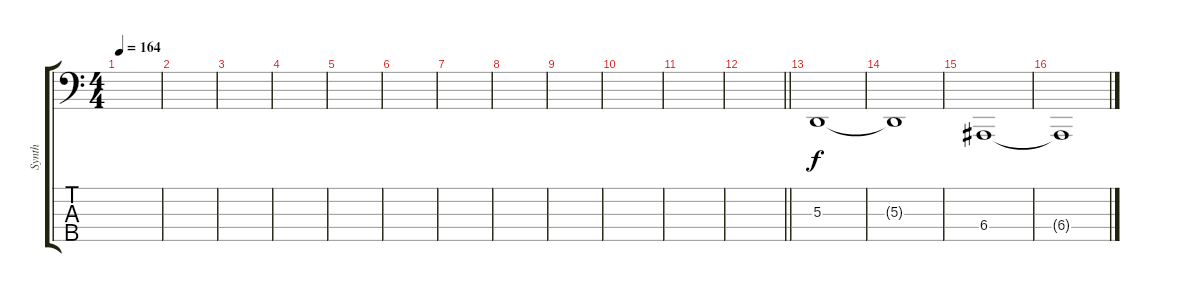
\track ("Synth" "Synth") {instrument synthstrings1}
\staff {score tabs}
\tuning (G2 D2 A1 E1 B0) {hide}
\ts (4 4)
\tempo 164
\clef f4
\ks c
|
|
|
|
|
|
|
|
|
|
|
\barLineRight lightlight
|
\section ("" "")
5.3.1 |
5.3{t}.1 |
6.4.1 |
6.4{t}.1
